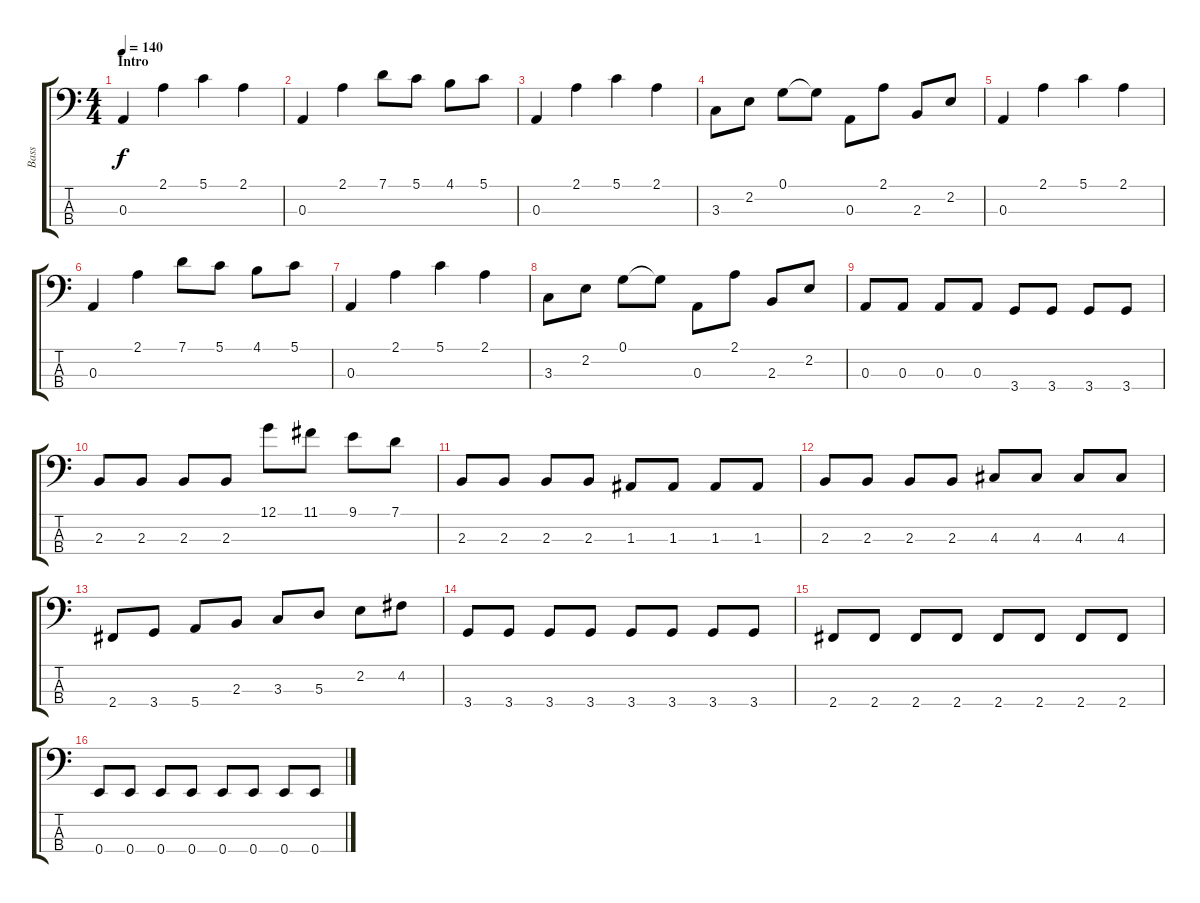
\track ("Bass" "Bass") {instrument electricbassfinger}
\staff {score tabs}
\tuning (G2 D2 A1 E1) {hide}
\ts (4 4)
\section ("" "Intro")
\tempo 140
\clef f4
\ks c
0.3.4{dy f instrument electricbassfinger} 2.1.4 5.1.4 2.1.4 |
0.3.4 2.1.4 7.1.8 5.1.8 4.1.8 5.1.8 |
0.3.4 2.1.4 5.1.4 2.1.4 |
3.3.8 2.2.8 0.1.8 0.1{t}.8 0.3.8 2.1.8 2.3.8 2.2.8 |
0.3.4 2.1.4 5.1.4 2.1.4 |
0.3.4 2.1.4 7.1.8 5.1.8 4.1.8 5.1.8 |
0.3.4 2.1.4 5.1.4 2.1.4 |
3.3.8 2.2.8 0.1.8 0.1{t}.8 0.3.8 2.1.8 2.3.8 2.2.8 |
0.3.8 0.3.8 0.3.8 0.3.8 3.4.8 3.4.8 3.4.8 3.4.8 |
2.3.8 2.3.8 2.3.8 2.3.8 12.1.8 11.1.8 9.1.8 7.1.8 |
2.3.8 2.3.8 2.3.8 2.3.8 1.3.8 1.3.8 1.3.8 1.3.8 |
2.3.8 2.3.8 2.3.8 2.3.8 4.3.8 4.3.8 4.3.8 4.3.8 |
2.4.8 3.4.8 5.4.8 2.3.8 3.3.8 5.3.8 2.2.8 4.2.8 |
3.4.8 3.4.8 3.4.8 3.4.8 3.4.8 3.4.8 3.4.8 3.4.8 |
2.4.8 2.4.8 2.4.8 2.4.8 2.4.8 2.4.8 2.4.8 2.4.8 |
0.4.8 0.4.8 0.4.8 0.4.8 0.4.8 0.4.8 0.4.8 0.4.8
